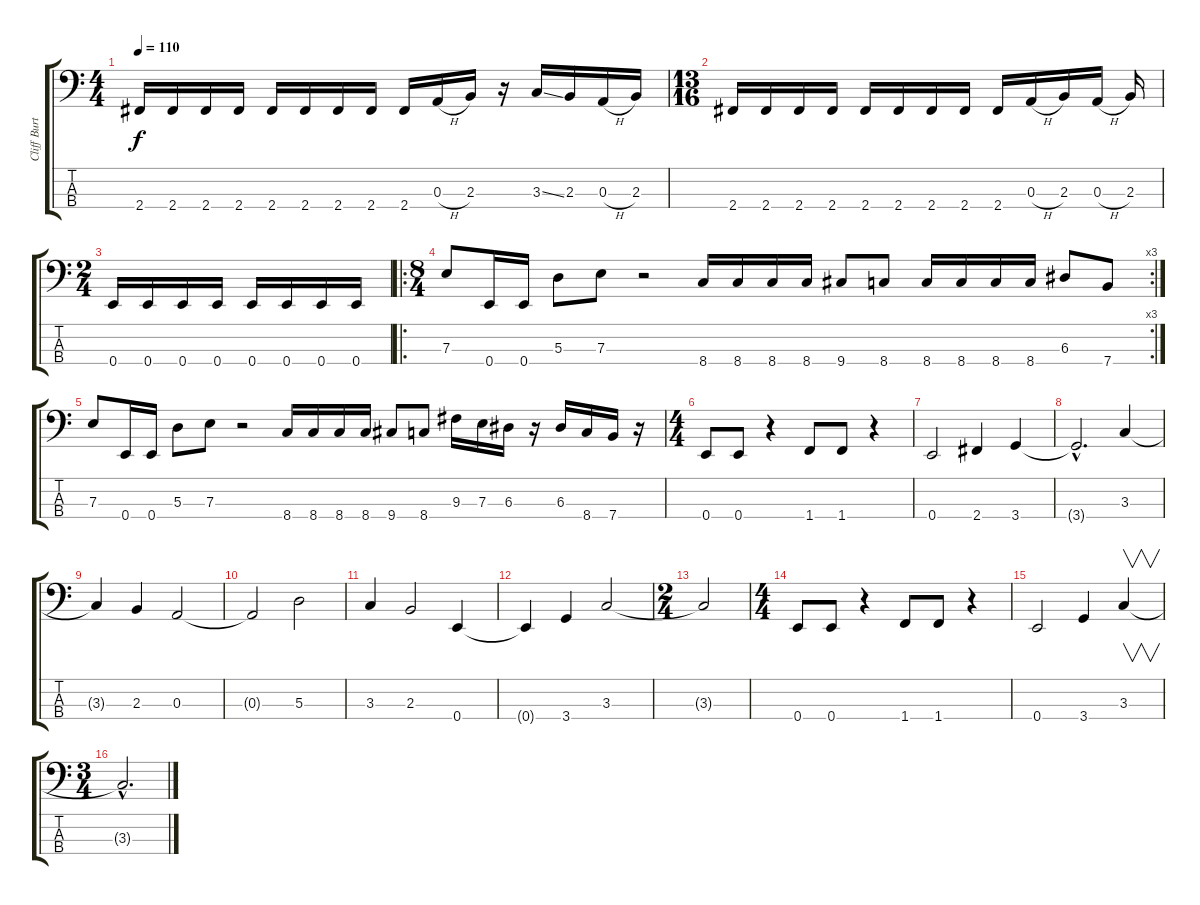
\track ("Cliff Burton" "Cliff Burt") {instrument electricbassfinger}
\staff {score tabs}
\tuning (G2 D2 A1 E1) {hide}
\ts (4 4)
\tempo 110
\clef f4
\ks c
2.4.16{dy f} 2.4.16 2.4.16 2.4.16 2.4.16 2.4.16 2.4.16 2.4.16 2.4.16 0.3{h}.16 2.3.16 r.16 3.3{ss}.16 2.3.16 0.3{h}.16 2.3.16 |
\ts (13 16)
2.4.16 2.4.16 2.4.16 2.4.16 2.4.16 2.4.16 2.4.16 2.4.16 2.4.16 0.3{h}.16 2.3.16 0.3{h}.16 2.3.16 |
\ts (2 4)
0.4.16 0.4.16 0.4.16 0.4.16 0.4.16 0.4.16 0.4.16 0.4.16 |
\ro
\rc 3
\ts (8 4)
7.3.8 0.4.16 0.4.16 5.3.8 7.3.8 r.2 8.4.16 8.4.16 8.4.16 8.4.16 9.4.8 8.4.8 8.4.16 8.4.16 8.4.16 8.4.16 6.3.8 7.4.8 |
7.3.8 0.4.16 0.4.16 5.3.8 7.3.8 r.2 8.4.16 8.4.16 8.4.16 8.4.16 9.4.8 8.4.8 9.3.16 7.3.16 6.3.16 r.16 6.3.16 8.4.16 7.4.16 r.16 |
\ts (4 4)
0.4.8 0.4.8 r.4 1.4.8 1.4.8 r.4 |
0.4.2 2.4.4 3.4.4 |
3.4{hac t}.2{d} 3.3.4 |
3.3{t}.4 2.3.4 0.3.2 |
0.3{t}.2 5.3.2 |
3.3.4 2.3.2 0.4.4 |
0.4{t}.4 3.4.4 3.3.2 |
\ts (2 4)
3.3{t}.2 |
\ts (4 4)
0.4.8 0.4.8 r.4 1.4.8 1.4.8 r.4 |
0.4.2 3.4.4 3.3.4{v} |
\ts (3 4)
3.3{hac t}.2{d}
